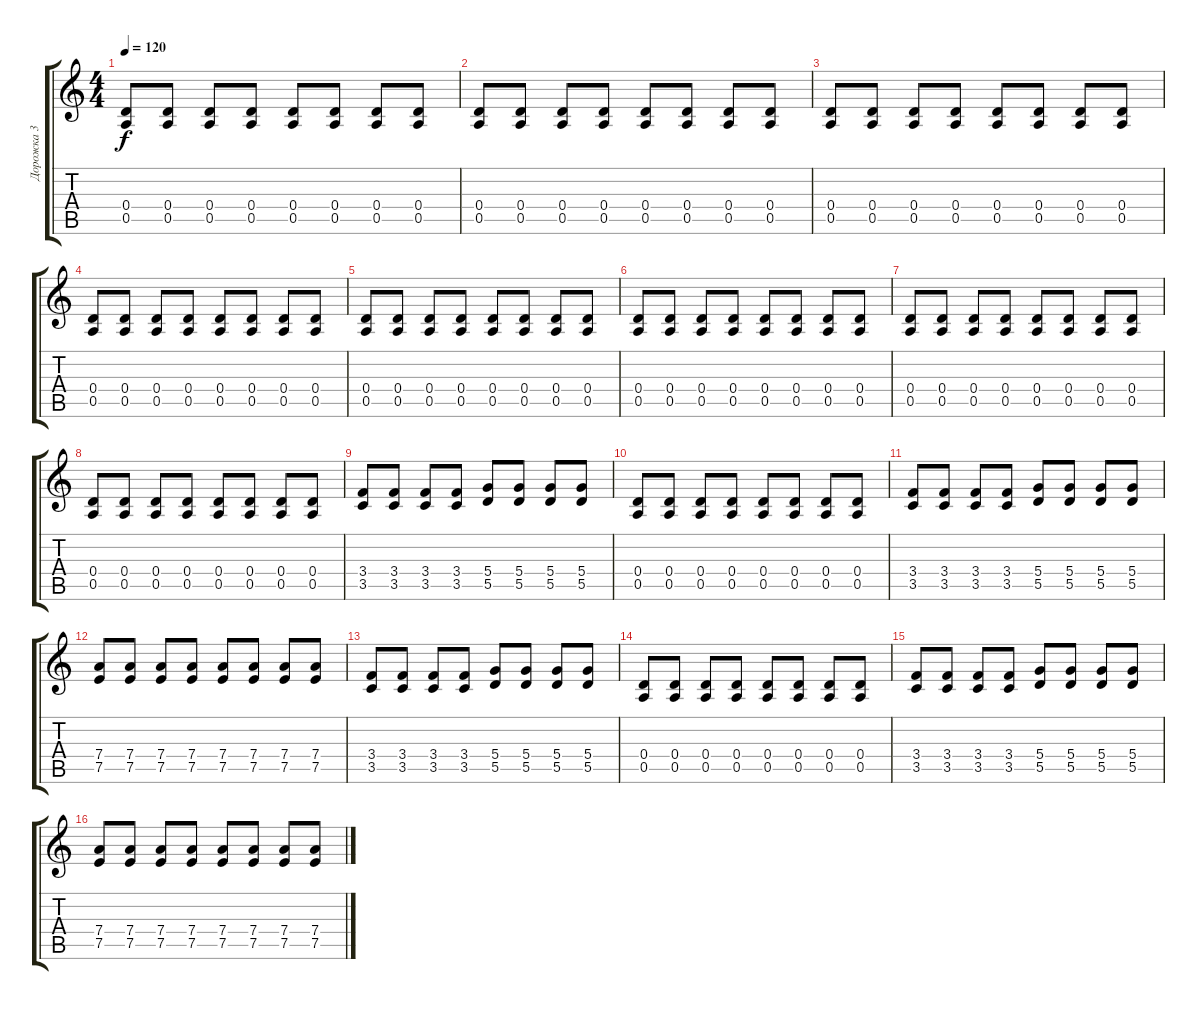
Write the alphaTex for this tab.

\track ("Дорожка 3" "Дорожка 3") {instrument distortionguitar}
\staff {score tabs}
\tuning (E4 B3 G3 D3 A2 E2) {hide}
\ts (4 4)
\tempo 120
\clef g2
\ks c
(0.4 0.5).8{dy f} (0.4 0.5).8 (0.4 0.5).8 (0.4 0.5).8 (0.4 0.5).8 (0.4 0.5).8 (0.4 0.5).8 (0.4 0.5).8 |
(0.4 0.5).8 (0.4 0.5).8 (0.4 0.5).8 (0.4 0.5).8 (0.4 0.5).8 (0.4 0.5).8 (0.4 0.5).8 (0.4 0.5).8 |
(0.4 0.5).8 (0.4 0.5).8 (0.4 0.5).8 (0.4 0.5).8 (0.4 0.5).8 (0.4 0.5).8 (0.4 0.5).8 (0.4 0.5).8 |
(0.4 0.5).8 (0.4 0.5).8 (0.4 0.5).8 (0.4 0.5).8 (0.4 0.5).8 (0.4 0.5).8 (0.4 0.5).8 (0.4 0.5).8 |
(0.4 0.5).8 (0.4 0.5).8 (0.4 0.5).8 (0.4 0.5).8 (0.4 0.5).8 (0.4 0.5).8 (0.4 0.5).8 (0.4 0.5).8 |
(0.4 0.5).8 (0.4 0.5).8 (0.4 0.5).8 (0.4 0.5).8 (0.4 0.5).8 (0.4 0.5).8 (0.4 0.5).8 (0.4 0.5).8 |
(0.4 0.5).8 (0.4 0.5).8 (0.4 0.5).8 (0.4 0.5).8 (0.4 0.5).8 (0.4 0.5).8 (0.4 0.5).8 (0.4 0.5).8 |
(0.4 0.5).8 (0.4 0.5).8 (0.4 0.5).8 (0.4 0.5).8 (0.4 0.5).8 (0.4 0.5).8 (0.4 0.5).8 (0.4 0.5).8 |
(3.4 3.5).8 (3.4 3.5).8 (3.4 3.5).8 (3.4 3.5).8 (5.4 5.5).8 (5.4 5.5).8 (5.4 5.5).8 (5.4 5.5).8 |
(0.4 0.5).8 (0.4 0.5).8 (0.4 0.5).8 (0.4 0.5).8 (0.4 0.5).8 (0.4 0.5).8 (0.4 0.5).8 (0.4 0.5).8 |
(3.4 3.5).8 (3.4 3.5).8 (3.4 3.5).8 (3.4 3.5).8 (5.4 5.5).8 (5.4 5.5).8 (5.4 5.5).8 (5.4 5.5).8 |
(7.4 7.5).8 (7.4 7.5).8 (7.4 7.5).8 (7.4 7.5).8 (7.4 7.5).8 (7.4 7.5).8 (7.4 7.5).8 (7.4 7.5).8 |
(3.4 3.5).8 (3.4 3.5).8 (3.4 3.5).8 (3.4 3.5).8 (5.4 5.5).8 (5.4 5.5).8 (5.4 5.5).8 (5.4 5.5).8 |
(0.4 0.5).8 (0.4 0.5).8 (0.4 0.5).8 (0.4 0.5).8 (0.4 0.5).8 (0.4 0.5).8 (0.4 0.5).8 (0.4 0.5).8 |
(3.4 3.5).8 (3.4 3.5).8 (3.4 3.5).8 (3.4 3.5).8 (5.4 5.5).8 (5.4 5.5).8 (5.4 5.5).8 (5.4 5.5).8 |
(7.4 7.5).8 (7.4 7.5).8 (7.4 7.5).8 (7.4 7.5).8 (7.4 7.5).8 (7.4 7.5).8 (7.4 7.5).8 (7.4 7.5).8
